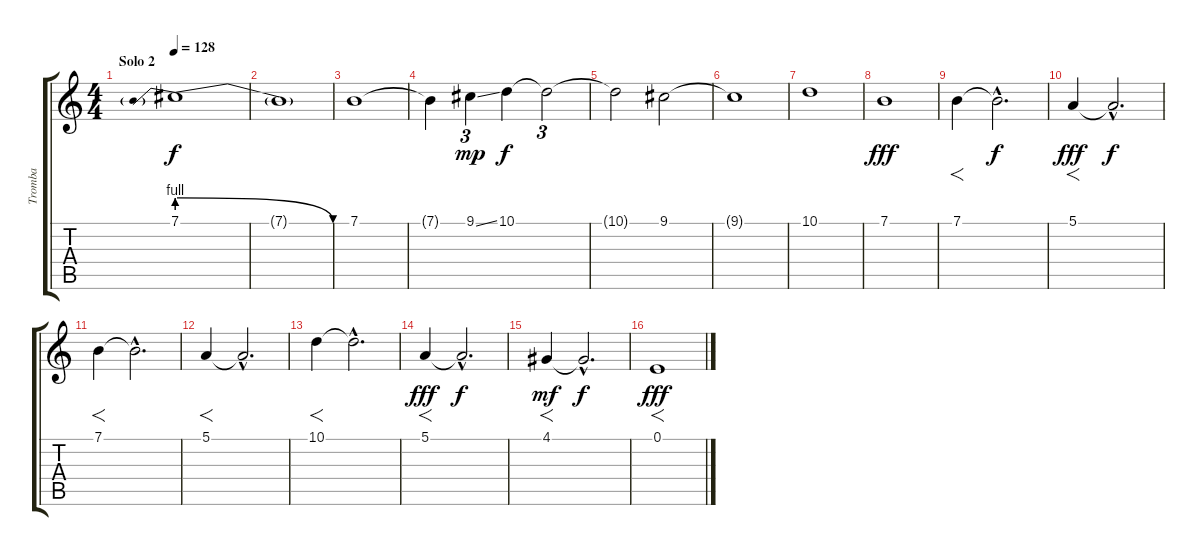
\track ("Tromba" "Tromba") {instrument trumpet}
\staff {score tabs}
\tuning (E4 B3 G3 D3 A2 E2) {hide}
\ts (4 4)
\section ("" "Solo 2")
\tempo 128
\clef g2
\ks c
7.1{be (prebendrelease 0 4 60 0)}.1{dy f} |
7.1{t}.1 |
7.1.1 |
7.1{t}.4 9.1{ss}.4{tu (3 2) dy mp} 10.1.4{dy f} 10.1{t}.2{tu (3 2)} |
10.1{t}.2 9.1.2 |
9.1{t}.1 |
10.1.1 |
7.1.1{dy fff} |
7.1.4{f} 7.1{hac t}.2{d dy f} |
5.1.4{f dy fff} 5.1{hac t}.2{d dy f} |
7.1.4{f} 7.1{hac t}.2{d} |
5.1.4{f} 5.1{hac t}.2{d} |
10.1.4{f} 10.1{hac t}.2{d} |
5.1.4{f dy fff} 5.1{hac t}.2{d dy f} |
4.1.4{f dy mf} 4.1{hac t}.2{d dy f} |
0.1.1{f dy fff}
